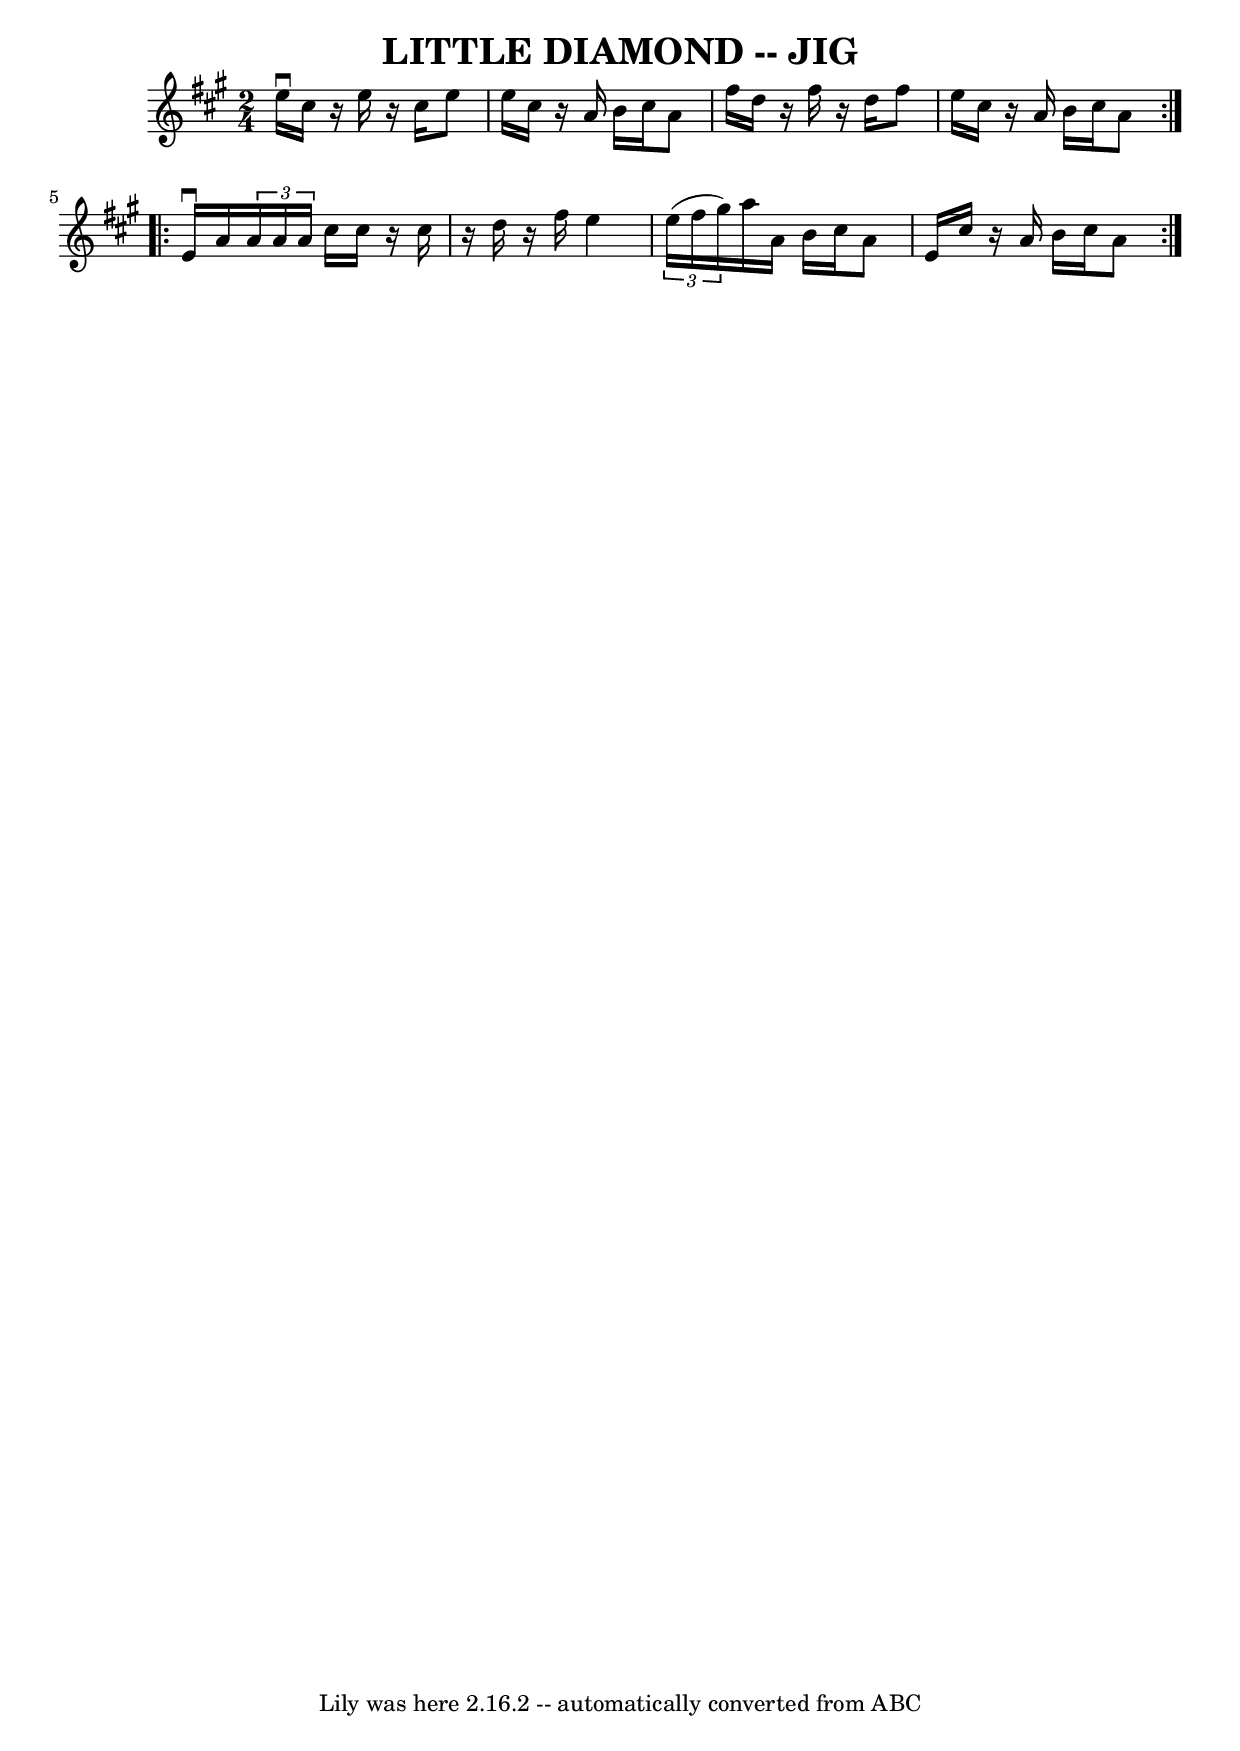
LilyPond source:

\version "2.16.2"
\include "Mammoth.ily"
\header {
  %% book = "Ryan's Mammoth Collection of Fiddle Tunes"
  crossRefNumber = "1"
  footnotes = ""
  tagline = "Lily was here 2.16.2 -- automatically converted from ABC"
  title = "LITTLE DIAMOND -- JIG"

}
voicedefault =  {



  \repeat volta 2 {

    \time 2/4 
    \key a \major
    e''16^\downbow cis''16    r16 e''16    r16 cis''16 
    e''8    |
    e''16 cis''16    r16 a'16 b'16 cis''16 a'8    
    |
    fis''16 d''16    r16 fis''16    r16 d''16 fis''8    |
    
    e''16 cis''16    r16 a'16 b'16 cis''16 a'8    
  }     

  \repeat volta 2 {
    e'16^\downbow a'16    \times 2/3 { a'16 a'16    
				       a'16  
				     } cis''16 cis''16    r16 cis''16    |
    r16 d''16    r16 
    fis''16 e''4    |
    \times 2/3 { e''16 (fis''16 gis''16) 
	       } 
    a''16 a'16 b'16 cis''16 a'8    |
    e'16 cis''16    r16 
    a'16 b'16 cis''16 a'8    
  }   

}

\score{
  <<

    \context Staff="default"
    {
      \voicedefault 
      
    }

  >>
  \layout {
    
  }
  \midi {
  }

}
